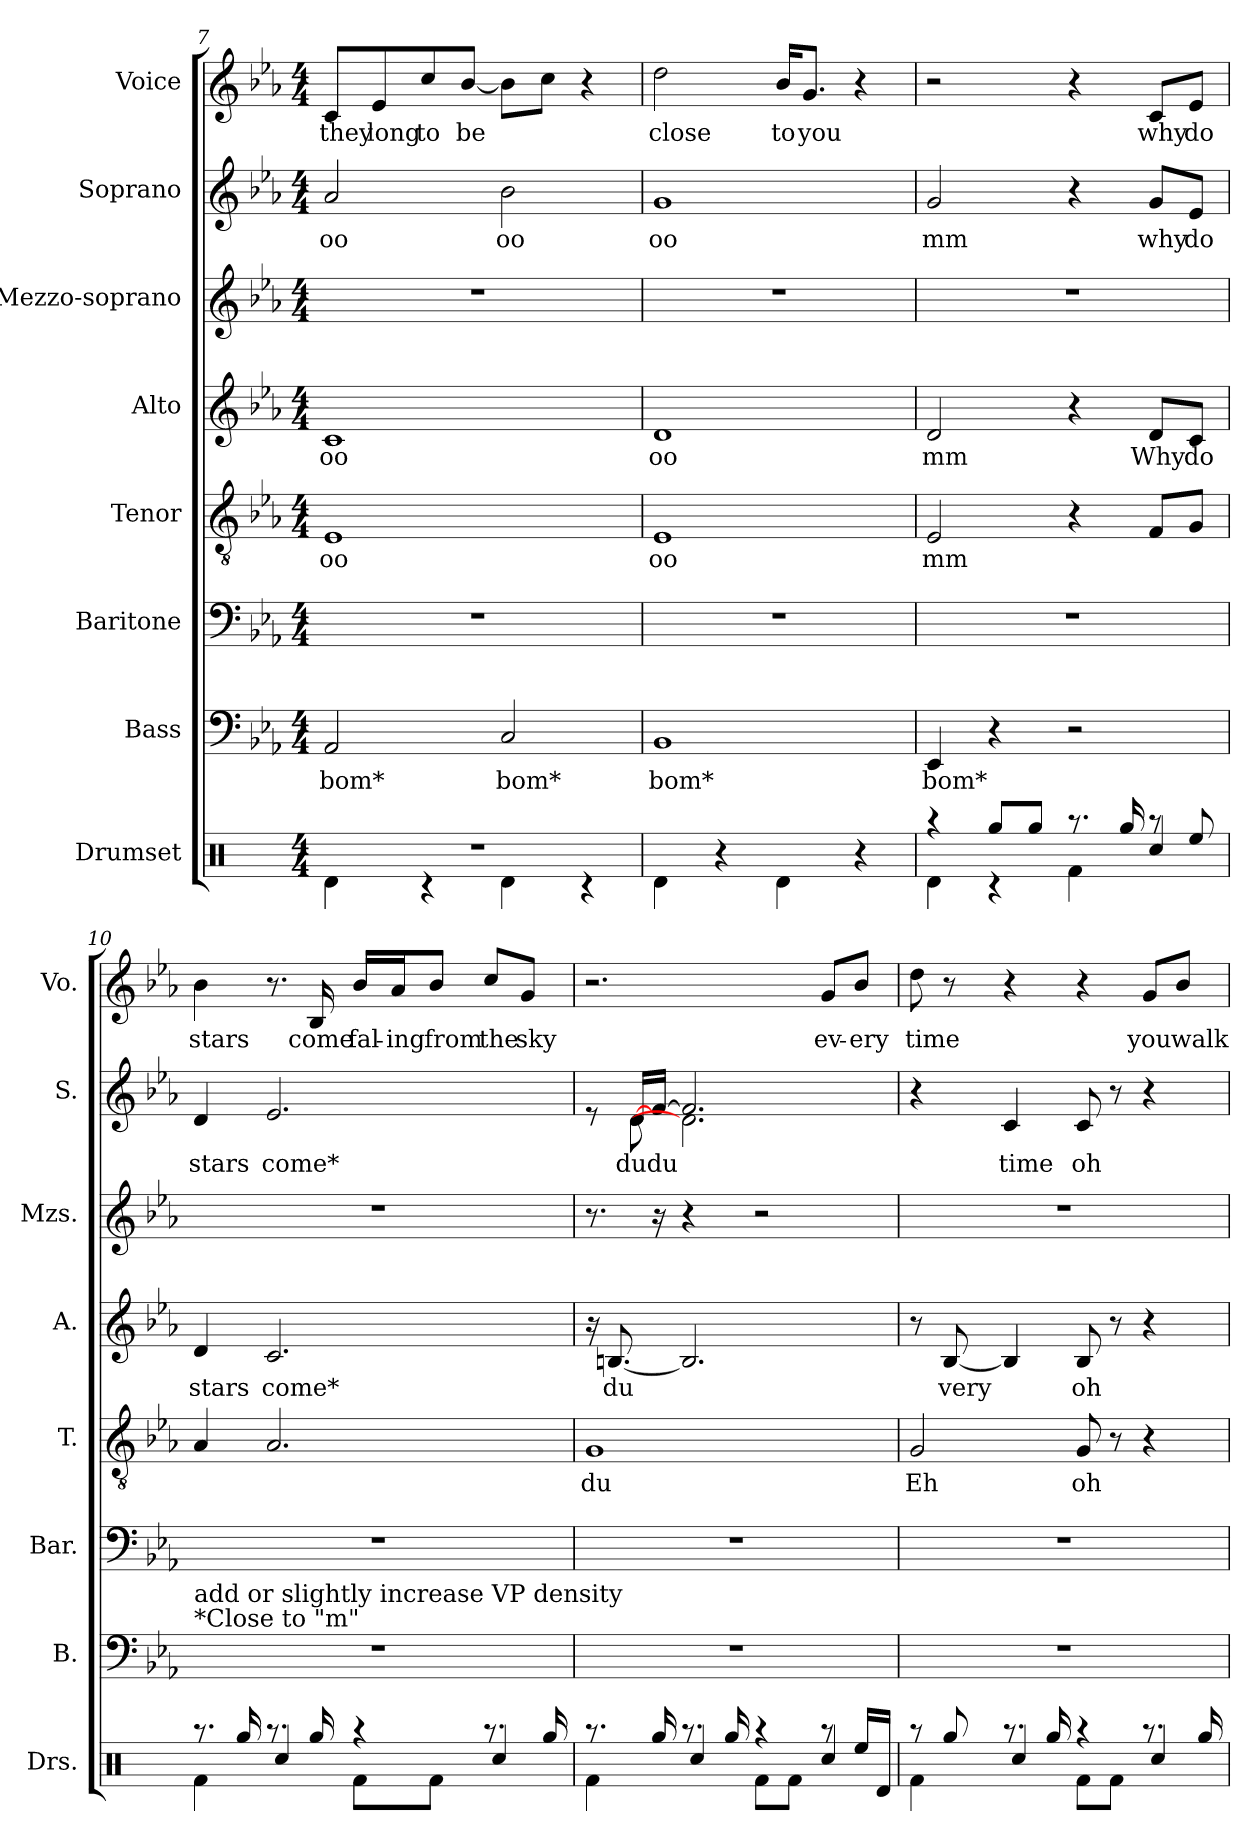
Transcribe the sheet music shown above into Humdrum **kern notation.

**kern	**kern	**text	**kern	**kern	**text	**kern	**text	**kern	**kern	**text	**kern	**text
*part8	*part7	*part7	*part6	*part5	*part5	*part4	*part4	*part3	*part2	*part2	*part1	*part1
*staff8	*staff7	*staff7	*staff6	*staff5	*staff5	*staff4	*staff4	*staff3	*staff2	*staff2	*staff1	*staff1
*I"Drumset	*I"Bass	*	*I"Baritone	*I"Tenor	*	*I"Alto	*	*I"Mezzo-soprano	*I"Soprano	*	*I"Voice	*
*I'Drs.	*I'B.	*	*I'Bar.	*I'T.	*	*I'A.	*	*I'Mzs.	*I'S.	*	*I'Vo.	*
!!LO:PB:g=z
*clefX	*clefF4	*	*clefF4	*clefGv2	*	*clefG2	*	*clefG2	*clefG2	*	*clefG2	*
*k[]	*k[b-e-a-]	*	*k[b-e-a-]	*k[b-e-a-]	*	*k[b-e-a-]	*	*k[b-e-a-]	*k[b-e-a-]	*	*k[b-e-a-]	*
*M4/4	*M4/4	*	*M4/4	*M4/4	*	*M4/4	*	*M4/4	*M4/4	*	*M4/4	*
=7	=7	=7	=7	=7	=7	=7	=7	=7	=7	=7	=7	=7
*^	*	*	*	*	*	*	*	*	*	*	*	*
!	!	!	!LO:LY:b	!	!	!LO:LY:b	!	!LO:LY:b	!	!	!LO:LY:b	!	!LO:LY:b
1r	4Rd\	2AA-/	bom*	1r	1E-	oo	1c	oo	1r	2a-/	oo	8c/L	they
!	!	!	!	!	!	!	!	!	!	!	!	!	!LO:LY:b
.	.	.	.	.	.	.	.	.	.	.	.	8e-/	long
!	!	!	!	!	!	!	!	!	!	!	!	!	!LO:LY:b
.	4r	.	.	.	.	.	.	.	.	.	.	8cc/	to
!	!	!	!	!	!	!	!	!	!	!	!	!	!LO:LY:b
.	.	.	.	.	.	.	.	.	.	.	.	[8b-/J	be
!	!	!	!LO:LY:b	!	!	!	!	!	!	!	!LO:LY:b	!	!
.	4Rd\	2C/	bom*	.	.	.	.	.	.	2b-\	oo	8b-\L]	.
.	.	.	.	.	.	.	.	.	.	.	.	8cc\J	.
.	4r	.	.	.	.	.	.	.	.	.	.	4r	.
=8	=8	=8	=8	=8	=8	=8	=8	=8	=8	=8	=8	=8	=8
!	!	!	!LO:LY:b	!	!	!LO:LY:b	!	!LO:LY:b	!	!	!LO:LY:b	!	!LO:LY:b
*v	*v	*	*	*	*	*	*	*	*	*	*	*	*
4Rd\	1BB-	bom*	1r	1E-	oo	1d	oo	1r	1g	oo	2dd\	close
4r	.	.	.	.	.	.	.	.	.	.	.	.
!	!	!	!	!	!	!	!	!	!	!	!	!LO:LY:b
4Rd\	.	.	.	.	.	.	.	.	.	.	16b-/KL	to
!	!	!	!	!	!	!	!	!	!	!	!	!LO:LY:b
.	.	.	.	.	.	.	.	.	.	.	8.g/J	you
4r	.	.	.	.	.	.	.	.	.	.	4r	.
=9	=9	=9	=9	=9	=9	=9	=9	=9	=9	=9	=9	=9
*^	*	*	*	*	*	*	*	*	*	*	*	*
!	!	!	!LO:LY:b	!	!	!LO:LY:b	!	!LO:LY:b	!	!	!LO:LY:b	!	!
4r	4Rd\	4EE-/	bom*	1r	2E-/	mm	2d/	mm	1r	2g/	mm	2r	.
8Rgg/L	4r	4r	.	.	.	.	.	.	.	.	.	.	.
8Rgg/J	.	.	.	.	.	.	.	.	.	.	.	.	.
8.r	4Rf\	2r	.	.	4r	.	4r	.	.	4r	.	4r	.
16Rgg/	.	.	.	.	.	.	.	.	.	.	.	.	.
!	!	!	!	!	!	!	!	!LO:LY:b	!	!	!LO:LY:b	!	!LO:LY:b
8r	4Rcc/	.	.	.	8F/L	.	8d/L	Why	.	8g/L	why	8c/L	why
!	!	!	!	!	!	!	!	!LO:LY:b	!	!	!LO:LY:b	!	!LO:LY:b
8Ree/	.	.	.	.	8G/J	.	8c/J	do	.	8e-/J	do	8e-/J	do
!!LO:PB:g=z
=10	=10	=10	=10	=10	=10	=10	=10	=10	=10	=10	=10	=10	=10
!	!	!LO:TX:a:t=*Close to "m"	!	!	!	!	!	!	!	!	!	!	!
!	!	!LO:TX:a:t=add or slightly increase VP density	!	!	!	!	!	!	!	!	!	!	!
!	!	!	!	!	!	!	!	!LO:LY:b	!	!	!LO:LY:b	!	!LO:LY:b
8.r	4Rf\	1r	.	1r	4A-/	.	4d/	stars	1r	4d/	stars	4b-\	stars
16Rgg/	.	.	.	.	.	.	.	.	.	.	.	.	.
!	!	!	!	!	!	!	!	!LO:LY:b	!	!	!LO:LY:b	!	!
8.r	4Rcc/	.	.	.	2.A-/	.	2.c/	come*	.	2.e-/	come*	8.r	.
!	!	!	!	!	!	!	!	!	!	!	!	!	!LO:LY:b
16Rgg/	.	.	.	.	.	.	.	.	.	.	.	16B-/	come
!	!	!	!	!	!	!	!	!	!	!	!	!	!LO:LY:b
4r	8Rf\L	.	.	.	.	.	.	.	.	.	.	16b-/LL	fal-
!	!	!	!	!	!	!	!	!	!	!	!	!	!LO:LY:b
.	.	.	.	.	.	.	.	.	.	.	.	16a-/J	-ing
!	!	!	!	!	!	!	!	!	!	!	!	!	!LO:LY:b
.	8Rf\J	.	.	.	.	.	.	.	.	.	.	8b-/J	from
!	!	!	!	!	!	!	!	!	!	!	!	!	!LO:LY:b
8.r	4Rcc/	.	.	.	.	.	.	.	.	.	.	8cc/L	the
!	!	!	!	!	!	!	!	!	!	!	!	!	!LO:LY:b
.	.	.	.	.	.	.	.	.	.	.	.	8g/J	sky
16Rgg/	.	.	.	.	.	.	.	.	.	.	.	.	.
=11	=11	=11	=11	=11	=11	=11	=11	=11	=11	=11	=11	=11	=11
!	!	!	!	!	!	!LO:LY:b	!	!	!	!	!	!	!
*	*	*	*	*	*	*	*	*	*	*^	*	*	*
8.r	4Rf\	1r	.	1r	1G	du	16r	.	8.r	8re	8ryy	.	2.r	.
!	!	!	!	!	!	!	!	!LO:LY:b	!	!	!	!	!	!
.	.	.	.	.	.	.	[8.Bn/	du	.	.	.	.	.	.
!	!	!	!	!	!	!	!	!	!	!	!	!LO:LY:b	!	!
.	.	.	.	.	.	.	.	.	.	[16d/LL	8d\	du	.	.
!	!	!	!	!	!	!	!	!	!	!	!	!LO:LY:b	!	!
16Rgg/	.	.	.	.	.	.	.	.	16r	[16f/JJ	.	du	.	.
8.r	4Rcc/	.	.	.	.	.	2.B/]	.	4r	2.f/]	2.d\]	.	.	.
16Rgg/	.	.	.	.	.	.	.	.	.	.	.	.	.	.
4r	8Rf\L	.	.	.	.	.	.	.	2r	.	.	.	.	.
.	8Rf\J	.	.	.	.	.	.	.	.	.	.	.	.	.
!	!	!	!	!	!	!	!	!	!	!	!	!	!	!LO:LY:b
8r	4Rcc/	.	.	.	.	.	.	.	.	.	.	.	8g/L	ev-
!	!	!	!	!	!	!	!	!	!	!	!	!	!	!LO:LY:b
16Ree/LL	.	.	.	.	.	.	.	.	.	.	.	.	8b-/J	-ery
16Rd/JJ	.	.	.	.	.	.	.	.	.	.	.	.	.	.
*	*	*	*	*	*	*	*	*	*	*v	*v	*	*	*
!!LO:PB:g=z
=12	=12	=12	=12	=12	=12	=12	=12	=12	=12	=12	=12	=12	=12
!	!	!	!	!	!	!LO:LY:b	!	!	!	!	!	!	!LO:LY:b
8r	4Rf\	1r	.	1r	2G/	Eh	8r	.	1r	4r	.	8dd\	time
!	!	!	!	!	!	!	!	!LO:LY:b	!	!	!	!	!
8Rgg/	.	.	.	.	.	.	[8B-/	very	.	.	.	8r	.
!	!	!	!	!	!	!	!	!	!	!	!LO:LY:b	!	!
8.r	4Rcc/	.	.	.	.	.	4B-/]	.	.	4c/	time	4r	.
16Rgg/	.	.	.	.	.	.	.	.	.	.	.	.	.
!	!	!	!	!	!	!LO:LY:b	!	!LO:LY:b	!	!	!LO:LY:b	!	!
4r	8Rf\L	.	.	.	8G/	oh	8B-/	oh	.	8c/	oh	4r	.
.	8Rf\J	.	.	.	8r	.	8r	.	.	8r	.	.	.
!	!	!	!	!	!	!	!	!	!	!	!	!	!LO:LY:b
8.r	4Rcc/	.	.	.	4r	.	4r	.	.	4r	.	8g/L	you
!	!	!	!	!	!	!	!	!	!	!	!	!	!LO:LY:b
.	.	.	.	.	.	.	.	.	.	.	.	8b-/J	walk
16Rgg/	.	.	.	.	.	.	.	.	.	.	.	.	.
*v	*v	*	*	*	*	*	*	*	*	*	*	*	*
=	=	=	=	=	=	=	=	=	=	=	=	=
*-	*-	*-	*-	*-	*-	*-	*-	*-	*-	*-	*-	*-
